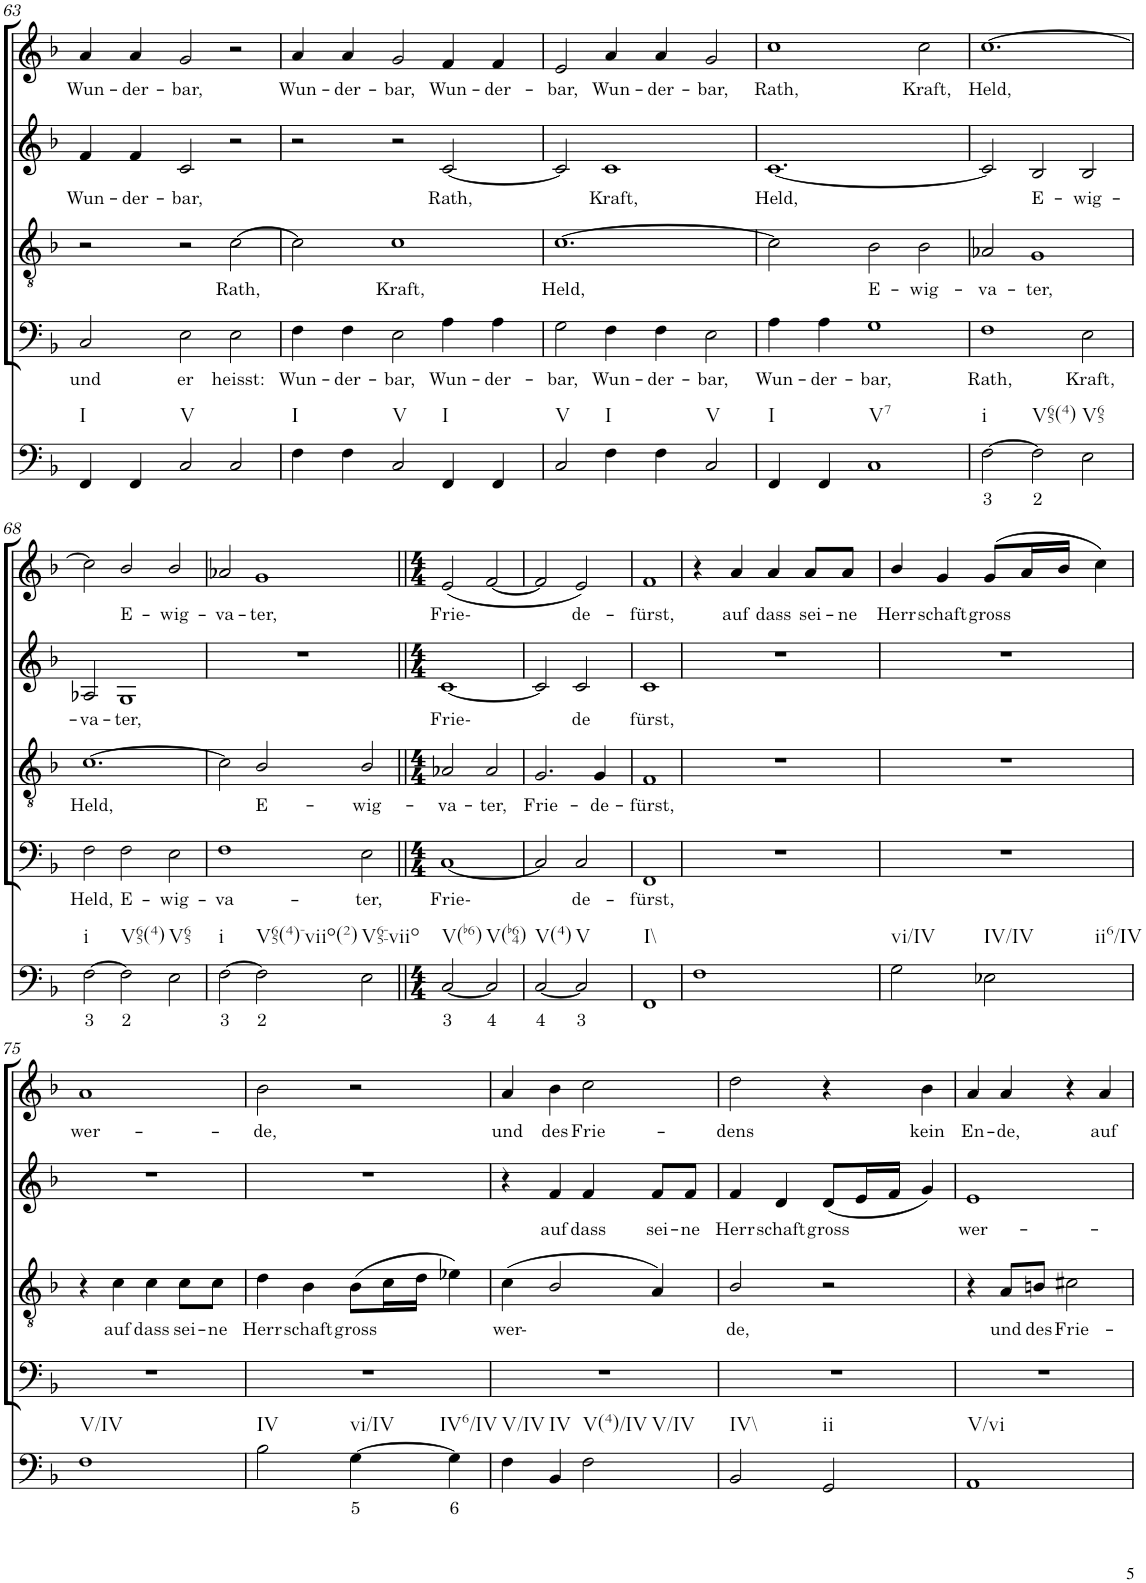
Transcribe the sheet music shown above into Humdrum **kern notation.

**kern	**text	**kern	**text	**kern	**text	**kern	**text	**kern	**text
*part5	*part5	*part4	*part4	*part3	*part3	*part2	*part2	*part1	*part1
*staff5	*staff5	*staff4	*staff4	*staff3	*staff3	*staff2	*staff2	*staff1	*staff1
*I"Continuo	*	*I"Bass	*	*I"Tenor	*	*I"Alto	*	*I"Soprano	*
!!LO:PB:g=z
*clefF4	*	*clefF4	*	*clefGv2	*	*clefG2	*	*clefG2	*
*k[b-]	*	*k[b-]	*	*k[b-]	*	*k[b-]	*	*k[b-]	*
*M3/2	*	*M3/2	*	*M3/2	*	*M3/2	*	*M3/2	*
=63	=63	=63	=63	=63	=63	=63	=63	=63	=63
!LO:TX:b:t=I	!	!	!	!	!	!	!	!	!
!	!	!	!LO:LY:b	!	!	!	!LO:LY:b	!	!LO:LY:b
4FF/	.	2C/	und	2r	.	4f/	Wun-	4a/	Wun-
!	!	!	!	!	!	!	!LO:LY:b	!	!LO:LY:b
4FF/	.	.	.	.	.	4f/	der-	4a/	der-
!LO:TX:b:t=V	!	!	!	!	!	!	!	!	!
!	!	!	!LO:LY:b	!	!	!	!LO:LY:b	!	!LO:LY:b
2C/	.	2E\	er	2r	.	2c/	bar,	2g/	bar,
!	!	!	!LO:LY:b	!	!LO:LY:b	!	!	!	!
2C/	.	2E\	heisst:	[2c\	Rath,	2r	.	2r	.
=64	=64	=64	=64	=64	=64	=64	=64	=64	=64
!LO:TX:b:t=I	!	!	!	!	!	!	!	!	!
!	!	!	!LO:LY:b	!	!	!	!	!	!LO:LY:b
4F\	.	4F\	Wun-	2c\]	.	2r	.	4a/	Wun-
!	!	!	!LO:LY:b	!	!	!	!	!	!LO:LY:b
4F\	.	4F\	der-	.	.	.	.	4a/	der-
!LO:TX:b:t=V	!	!	!	!	!	!	!	!	!
!	!	!	!LO:LY:b	!	!LO:LY:b	!	!	!	!LO:LY:b
2C/	.	2E\	bar,	1c	Kraft,	2r	.	2g/	bar,
!LO:TX:b:t=I	!	!	!	!	!	!	!	!	!
!	!	!	!LO:LY:b	!	!	!	!LO:LY:b	!	!LO:LY:b
4FF/	.	4A\	Wun-	.	.	[2c/	Rath,	4f/	Wun-
!	!	!	!LO:LY:b	!	!	!	!	!	!LO:LY:b
4FF/	.	4A\	der-	.	.	.	.	4f/	der-
=65	=65	=65	=65	=65	=65	=65	=65	=65	=65
!LO:TX:b:t=V	!	!	!	!	!	!	!	!	!
!	!	!	!LO:LY:b	!	!LO:LY:b	!	!	!	!LO:LY:b
2C/	.	2G\	bar,	[1.c	Held,	2c/]	.	2e/	bar,
!LO:TX:b:t=I	!	!	!	!	!	!	!	!	!
!	!	!	!LO:LY:b	!	!	!	!LO:LY:b	!	!LO:LY:b
4F\	.	4F\	Wun-	.	.	1c	Kraft,	4a/	Wun-
!	!	!	!LO:LY:b	!	!	!	!	!	!LO:LY:b
4F\	.	4F\	der-	.	.	.	.	4a/	der-
!LO:TX:b:t=V	!	!	!	!	!	!	!	!	!
!	!	!	!LO:LY:b	!	!	!	!	!	!LO:LY:b
2C/	.	2E\	bar,	.	.	.	.	2g/	bar,
=66	=66	=66	=66	=66	=66	=66	=66	=66	=66
!LO:TX:b:t=I	!	!	!	!	!	!	!	!	!
!	!	!	!LO:LY:b	!	!	!	!LO:LY:b	!	!LO:LY:b
4FF/	.	4A\	Wun-	2c\]	.	[1.c	Held,	1cc	Rath,
!	!	!	!LO:LY:b	!	!	!	!	!	!
4FF/	.	4A\	der-	.	.	.	.	.	.
!LO:TX:b:t=V7	!	!	!	!	!	!	!	!	!
!	!	!	!LO:LY:b	!	!LO:LY:b	!	!	!	!
1C	.	1G	bar,	2B-\	E-	.	.	.	.
!	!	!	!	!	!LO:LY:b	!	!	!	!LO:LY:b
.	.	.	.	2B-\	wig-	.	.	2cc\	Kraft,
=67	=67	=67	=67	=67	=67	=67	=67	=67	=67
!LO:TX:b:t=i	!	!	!	!	!	!	!	!	!
!	!LO:LY:b	!	!LO:LY:b	!	!LO:LY:b	!	!	!	!LO:LY:b
[2F\	3	1F	Rath,	2A-X/	va-	2c/]	.	[1.cc	Held,
!LO:TX:b:t=V65(4)	!	!	!	!	!	!	!	!	!
!	!LO:LY:b	!	!	!	!LO:LY:b	!	!LO:LY:b	!	!
2F\]	2	.	.	1G	ter,	2B-/	E-	.	.
!LO:TX:b:t=V65	!	!	!	!	!	!	!	!	!
!	!	!	!LO:LY:b	!	!	!	!LO:LY:b	!	!
2E\	.	2E\	Kraft,	.	.	2B-/	wig-	.	.
!!LO:LB:g=z
=68	=68	=68	=68	=68	=68	=68	=68	=68	=68
!LO:TX:b:t=i	!	!	!	!	!	!	!	!	!
!	!LO:LY:b	!	!LO:LY:b	!	!LO:LY:b	!	!LO:LY:b	!	!
[2F\	3	2F\	Held,	[1.c	Held,	2A-X/	va-	2cc\]	.
!LO:TX:b:t=V65(4)	!	!	!	!	!	!	!	!	!
!	!LO:LY:b	!	!LO:LY:b	!	!	!	!LO:LY:b	!	!LO:LY:b
2F\]	2	2F\	E-	.	.	1G	ter,	2b-/	E-
!LO:TX:b:t=V65	!	!	!	!	!	!	!	!	!
!	!	!	!LO:LY:b	!	!	!	!	!	!LO:LY:b
2E\	.	2E\	wig-	.	.	.	.	2b-/	wig-
=69	=69	=69	=69	=69	=69	=69	=69	=69	=69
!LO:TX:b:t=i	!	!	!	!	!	!	!	!	!
!	!LO:LY:b	!	!LO:LY:b	!	!	!	!	!	!LO:LY:b
[2F\	3	1F	va-	2c\]	.	1.r	.	2a-X/	va-
!LO:TX:b:t=V65(4)-viio(2)	!	!	!	!	!	!	!	!	!
!	!LO:LY:b	!	!	!	!LO:LY:b	!	!	!	!LO:LY:b
2F\]	2	.	.	2B-/	E-	.	.	1g	ter,
!LO:TX:b:t=V65-viio	!	!	!	!	!	!	!	!	!
!	!	!	!LO:LY:b	!	!LO:LY:b	!	!	!	!
2E\	.	2E\	ter,	2B-/	wig-	.	.	.	.
=70||	=70||	=70||	=70||	=70||	=70||	=70||	=70||	=70||	=70||
*M4/4	*	*M4/4	*	*M4/4	*	*M4/4	*	*M4/4	*
!LO:TX:b:t=V(b6)	!	!	!	!	!	!	!	!	!
!	!LO:LY:b	!	!LO:LY:b	!	!LO:LY:b	!	!LO:LY:b	!	!LO:LY:b
[2C/	3	[1C	Frie-	2A-X/	va-	[1c	Frie-	(2e/	Frie-
!LO:TX:b:t=V(b64)	!	!	!	!	!	!	!	!	!
!	!LO:LY:b	!	!	!	!LO:LY:b	!	!	!	!
2C/]	4	.	.	2A-/	ter,	.	.	[2f/	.
=71	=71	=71	=71	=71	=71	=71	=71	=71	=71
!LO:TX:b:t=V(4)	!	!	!	!	!	!	!	!	!
!	!LO:LY:b	!	!	!	!LO:LY:b	!	!	!	!
[2C/	4	2C/]	.	2.G/	Frie-	2c/]	.	2f/]	.
!LO:TX:b:t=V	!	!	!	!	!	!	!	!	!
!	!LO:LY:b	!	!LO:LY:b	!	!	!	!LO:LY:b	!	!LO:LY:b
2C/]	3	2C/	de-	.	.	2c/	de	2e/)	de-
!	!	!	!	!	!LO:LY:b	!	!	!	!
.	.	.	.	4G/	de-	.	.	.	.
=72	=72	=72	=72	=72	=72	=72	=72	=72	=72
!LO:TX:b:t=I\\	!	!	!	!	!	!	!	!	!
!	!	!	!LO:LY:b	!	!LO:LY:b	!	!LO:LY:b	!	!LO:LY:b
1FF	.	1FF	fürst,	1F	fürst,	1c	fürst,	1f	fürst,
=73	=73	=73	=73	=73	=73	=73	=73	=73	=73
1F	.	1r	.	1r	.	1r	.	4r	.
!	!	!	!	!	!	!	!	!	!LO:LY:b
.	.	.	.	.	.	.	.	4a/	auf
!	!	!	!	!	!	!	!	!	!LO:LY:b
.	.	.	.	.	.	.	.	4a/	dass
!	!	!	!	!	!	!	!	!	!LO:LY:b
.	.	.	.	.	.	.	.	8a/L	sei-
!	!	!	!	!	!	!	!	!	!LO:LY:b
.	.	.	.	.	.	.	.	8a/J	ne
=74	=74	=74	=74	=74	=74	=74	=74	=74	=74
!LO:TX:b:t=vi/IV	!	!	!	!	!	!	!	!	!
!	!	!	!	!	!	!	!	!	!LO:LY:b
2G\	.	1r	.	1r	.	1r	.	4b-/	Herr-
!	!	!	!	!	!	!	!	!	!LO:LY:b
.	.	.	.	.	.	.	.	4g/	schaft
!LO:TX:b:t=IV/IV	!	!	!	!	!	!	!	!	!
!LO:TX:b:t=ii6/IV	!	!	!	!	!	!	!	!	!
!	!	!	!	!	!	!	!	!	!LO:LY:b
2E-X\	.	.	.	.	.	.	.	(8g/L	gross
.	.	.	.	.	.	.	.	16a/L	.
.	.	.	.	.	.	.	.	16b-/JJ	.
.	.	.	.	.	.	.	.	4cc\)	.
!!LO:LB:g=z
=75	=75	=75	=75	=75	=75	=75	=75	=75	=75
!LO:TX:b:t=V/IV	!	!	!	!	!	!	!	!	!
!	!	!	!	!	!	!	!	!	!LO:LY:b
1F	.	1r	.	4r	.	1r	.	1a	wer-
!	!	!	!	!	!LO:LY:b	!	!	!	!
.	.	.	.	4c\	auf	.	.	.	.
!	!	!	!	!	!LO:LY:b	!	!	!	!
.	.	.	.	4c\	dass	.	.	.	.
!	!	!	!	!	!LO:LY:b	!	!	!	!
.	.	.	.	8c\L	sei-	.	.	.	.
!	!	!	!	!	!LO:LY:b	!	!	!	!
.	.	.	.	8c\J	ne	.	.	.	.
=76	=76	=76	=76	=76	=76	=76	=76	=76	=76
!LO:TX:b:t=IV	!	!	!	!	!	!	!	!	!
!	!	!	!	!	!LO:LY:b	!	!	!	!LO:LY:b
2B-\	.	1r	.	4d\	Herr-	1r	.	2b-\	de,
!	!	!	!	!	!LO:LY:b	!	!	!	!
.	.	.	.	4B-\	schaft	.	.	.	.
!LO:TX:b:t=vi/IV	!	!	!	!	!	!	!	!	!
!	!LO:LY:b	!	!	!	!LO:LY:b	!	!	!	!
[4G\	5	.	.	(8B-\L	gross	.	.	2r	.
.	.	.	.	16c\L	.	.	.	.	.
.	.	.	.	16d\JJ	.	.	.	.	.
!LO:TX:b:t=IV6/IV	!	!	!	!	!	!	!	!	!
!	!LO:LY:b	!	!	!	!	!	!	!	!
4G\]	6	.	.	4e-X\)	.	.	.	.	.
=77	=77	=77	=77	=77	=77	=77	=77	=77	=77
!LO:TX:b:t=V/IV	!	!	!	!	!	!	!	!	!
!	!	!	!	!	!LO:LY:b	!	!	!	!LO:LY:b
4F\	.	1r	.	(4c\	wer-	4r	.	4a/	und
!LO:TX:b:t=IV	!	!	!	!	!	!	!	!	!
!	!	!	!	!	!	!	!LO:LY:b	!	!LO:LY:b
4BB-/	.	.	.	2B-/	.	4f/	auf	4b-\	des
!LO:TX:b:t=V(4)/IV	!	!	!	!	!	!	!	!	!
!LO:TX:b:t=V/IV	!	!	!	!	!	!	!	!	!
!	!	!	!	!	!	!	!LO:LY:b	!	!LO:LY:b
2F\	.	.	.	.	.	4f/	dass	2cc\	Frie-
!	!	!	!	!	!	!	!LO:LY:b	!	!
.	.	.	.	4A/)	.	8f/L	sei-	.	.
!	!	!	!	!	!	!	!LO:LY:b	!	!
.	.	.	.	.	.	8f/J	ne	.	.
=78	=78	=78	=78	=78	=78	=78	=78	=78	=78
!LO:TX:b:t=IV\\	!	!	!	!	!	!	!	!	!
!	!	!	!	!	!LO:LY:b	!	!LO:LY:b	!	!LO:LY:b
2BB-/	.	1r	.	2B-/	de,	4f/	Herr-	2dd\	dens
!	!	!	!	!	!	!	!LO:LY:b	!	!
.	.	.	.	.	.	4d/	schaft	.	.
!LO:TX:b:t=ii	!	!	!	!	!	!	!	!	!
!	!	!	!	!	!	!	!LO:LY:b	!	!
2GG/	.	.	.	2r	.	(8d/L	gross	4r	.
.	.	.	.	.	.	16e/L	.	.	.
.	.	.	.	.	.	16f/JJ	.	.	.
!	!	!	!	!	!	!	!	!	!LO:LY:b
.	.	.	.	.	.	4g/)	.	4b-\	kein
=79	=79	=79	=79	=79	=79	=79	=79	=79	=79
!LO:TX:b:t=V/vi	!	!	!	!	!	!	!	!	!
!	!	!	!	!	!	!	!LO:LY:b	!	!LO:LY:b
1AA	.	1r	.	4r	.	1e	wer-	4a/	En-
!	!	!	!	!	!LO:LY:b	!	!	!	!LO:LY:b
.	.	.	.	8A/L	und	.	.	4a/	de,
!	!	!	!	!	!LO:LY:b	!	!	!	!
.	.	.	.	8Bn/J	des	.	.	.	.
!	!	!	!	!	!LO:LY:b	!	!	!	!
.	.	.	.	2c#X\	Frie-	.	.	4r	.
!	!	!	!	!	!	!	!	!	!LO:LY:b
.	.	.	.	.	.	.	.	4a/	auf
=	=	=	=	=	=	=	=	=	=
*-	*-	*-	*-	*-	*-	*-	*-	*-	*-
